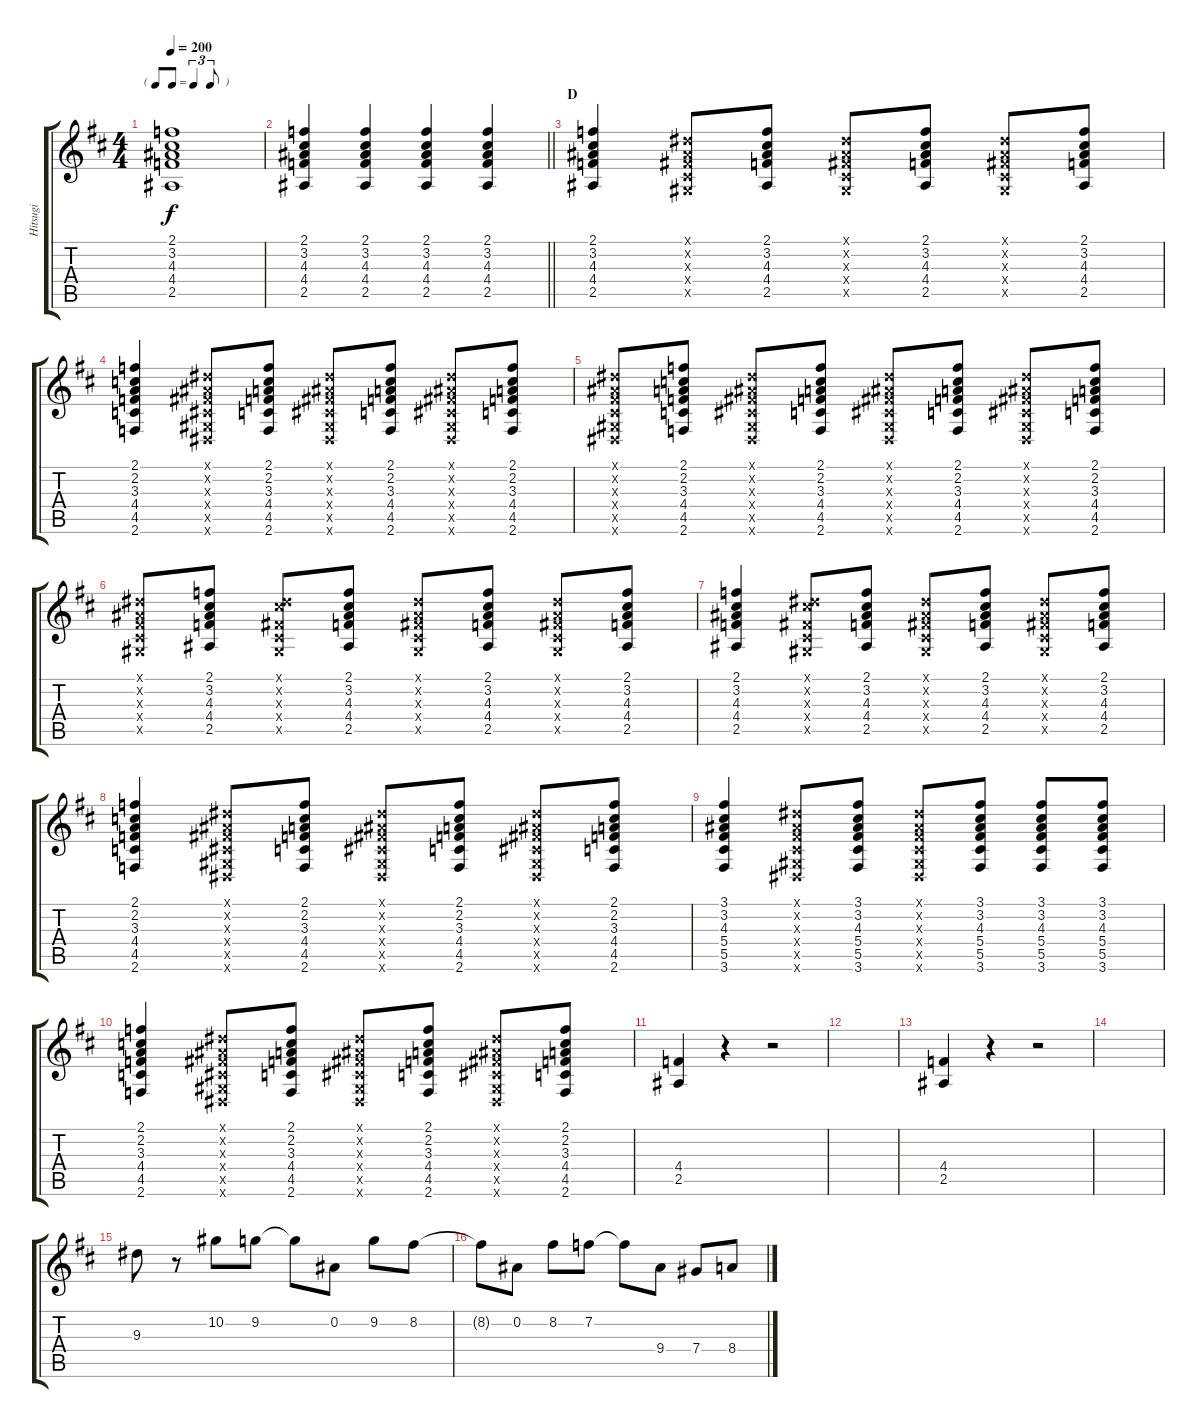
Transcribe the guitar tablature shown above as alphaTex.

\track ("Hitsugi" "Hitsugi") {instrument overdrivenguitar}
\staff {score tabs}
\tuning (Eb4 Bb3 Gb3 Db3 Ab2 Eb2) {hide}
\ts (4 4)
\tf triplet8th
\tempo 200
\clef g2
\ks d
(2.1 3.2 4.3 4.4 2.5).1{dy f} |
\barLineRight lightlight
(2.1 3.2 4.3 4.4 2.5).4 (2.1 3.2 4.3 4.4 2.5).4 (2.1 3.2 4.3 4.4 2.5).4 (2.1 3.2 4.3 4.4 2.5).4 |
\section ("" "D")
(2.1 3.2 4.3 4.4 2.5).4 (0.1{x} 0.2{x} 0.3{x} 0.4{x} 0.5{x}).8 (2.1 3.2 4.3 4.4 2.5).8 (0.1{x} 0.2{x} 0.3{x} 0.4{x} 0.5{x}).8 (2.1 3.2 4.3 4.4 2.5).8 (0.1{x} 0.2{x} 0.3{x} 0.4{x} 0.5{x}).8 (2.1 3.2 4.3 4.4 2.5).8 |
(2.1 2.2 3.3 4.4 4.5 2.6).4 (0.1{x} 0.2{x} 0.3{x} 0.4{x} 0.5{x} 0.6{x}).8 (2.1 2.2 3.3 4.4 4.5 2.6).8 (0.1{x} 0.2{x} 0.3{x} 0.4{x} 0.5{x} 0.6{x}).8 (2.1 2.2 3.3 4.4 4.5 2.6).8 (0.1{x} 0.2{x} 0.3{x} 0.4{x} 0.5{x} 0.6{x}).8 (2.1 2.2 3.3 4.4 4.5 2.6).8 |
(0.1{x} 0.2{x} 0.3{x} 0.4{x} 0.5{x} 0.6{x}).8 (2.1 2.2 3.3 4.4 4.5 2.6).8 (0.1{x} 0.2{x} 0.3{x} 0.4{x} 0.5{x} 0.6{x}).8 (2.1 2.2 3.3 4.4 4.5 2.6).8 (0.1{x} 0.2{x} 0.3{x} 0.4{x} 0.5{x} 0.6{x}).8 (2.1 2.2 3.3 4.4 4.5 2.6).8 (0.1{x} 0.2{x} 0.3{x} 0.4{x} 0.5{x} 0.6{x}).8 (2.1 2.2 3.3 4.4 4.5 2.6).8 |
(0.1{x} 0.2{x} 0.3{x} 0.4{x} 0.5{x}).8 (2.1 3.2 4.3 4.4 2.5).8 (0.1{x} 3.2{x} 0.3{x} 0.4{x} 0.5{x}).8 (2.1 3.2 4.3 4.4 2.5).8 (0.1{x} 0.2{x} 0.3{x} 0.4{x} 0.5{x}).8 (2.1 3.2 4.3 4.4 2.5).8 (0.1{x} 0.2{x} 0.3{x} 0.4{x} 0.5{x}).8 (2.1 3.2 4.3 4.4 2.5).8 |
(2.1 3.2 4.3 4.4 2.5).4 (0.1{x} 3.2{x} 0.3{x} 0.4{x} 0.5{x}).8 (2.1 3.2 4.3 4.4 2.5).8 (0.1{x} 0.2{x} 0.3{x} 0.4{x} 0.5{x}).8 (2.1 3.2 4.3 4.4 2.5).8 (0.1{x} 0.2{x} 0.3{x} 0.4{x} 0.5{x}).8 (2.1 3.2 4.3 4.4 2.5).8 |
(2.1 2.2 3.3 4.4 4.5 2.6).4 (0.1{x} 0.2{x} 0.3{x} 0.4{x} 0.5{x} 0.6{x}).8 (2.1 2.2 3.3 4.4 4.5 2.6).8 (0.1{x} 0.2{x} 0.3{x} 0.4{x} 0.5{x} 0.6{x}).8 (2.1 2.2 3.3 4.4 4.5 2.6).8 (0.1{x} 0.2{x} 0.3{x} 0.4{x} 0.5{x} 0.6{x}).8 (2.1 2.2 3.3 4.4 4.5 2.6).8 |
(3.1 3.2 4.3 5.4 5.5 3.6).4 (0.1{x} 0.2{x} 0.3{x} 0.4{x} 0.5{x} 0.6{x}).8 (3.1 3.2 4.3 5.4 5.5 3.6).8 (0.1{x} 0.2{x} 0.3{x} 0.4{x} 0.5{x} 0.6{x}).8 (3.1 3.2 4.3 5.4 5.5 3.6).8 (3.1 3.2 4.3 5.4 5.5 3.6).8 (3.1 3.2 4.3 5.4 5.5 3.6).8 |
(2.1 2.2 3.3 4.4 4.5 2.6).4 (0.1{x} 0.2{x} 0.3{x} 0.4{x} 0.5{x} 0.6{x}).8 (2.1 2.2 3.3 4.4 4.5 2.6).8 (0.1{x} 0.2{x} 0.3{x} 0.4{x} 0.5{x} 0.6{x}).8 (2.1 2.2 3.3 4.4 4.5 2.6).8 (0.1{x} 0.2{x} 0.3{x} 0.4{x} 0.5{x} 0.6{x}).8 (2.1 2.2 3.3 4.4 4.5 2.6).8 |
(4.4 2.5).4 r.4 r.2 |
|
(4.4 2.5).4 r.4 r.2 |
|
9.3.8 r.8 10.2.8 9.2.8 9.2{t}.8 0.2.8 9.2.8 8.2.8 |
8.2{t}.8 0.2.8 8.2.8 7.2.8 7.2{t}.8 9.4.8 7.4.8 8.4.8
